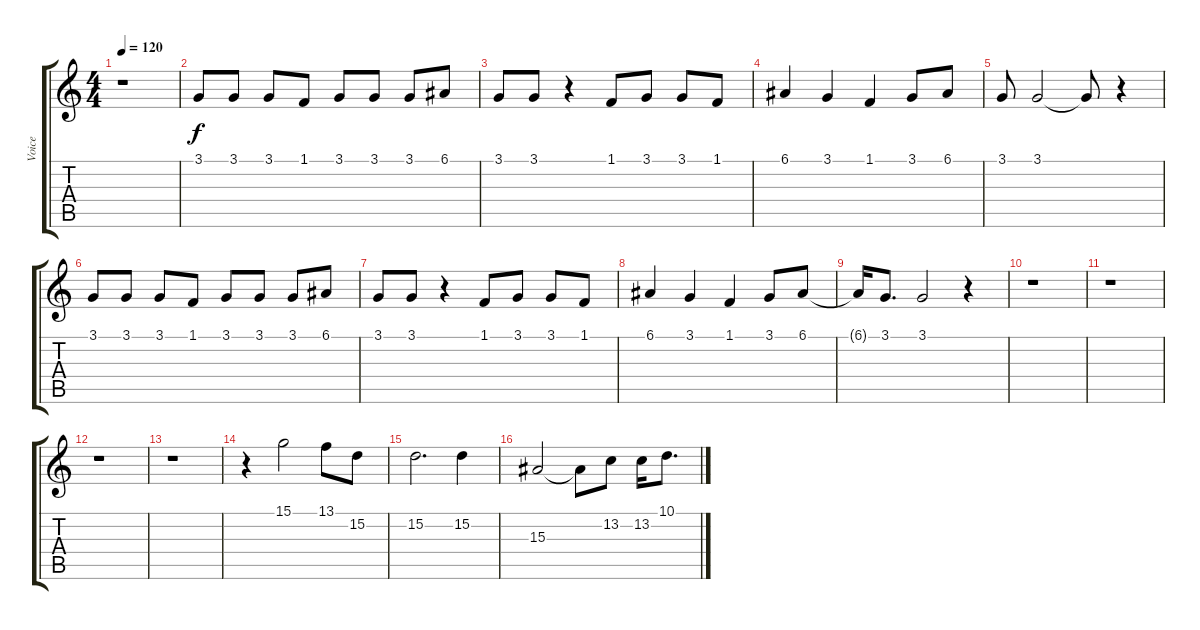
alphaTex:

\track ("Voice" "Voice") {instrument lead3calliope}
\staff {score tabs}
\tuning (E4 B3 G3 D3 A2 E2) {hide}
\ts (4 4)
\tempo 120
\clef g2
\ks c
r.1{dy f} |
3.1.8 3.1.8 3.1.8 1.1.8 3.1.8 3.1.8 3.1.8 6.1.8 |
3.1.8 3.1.8 r.4 1.1.8 3.1.8 3.1.8 1.1.8 |
6.1.4 3.1.4 1.1.4 3.1.8 6.1.8 |
3.1.8 3.1.2 3.1{t}.8 r.4 |
3.1.8 3.1.8 3.1.8 1.1.8 3.1.8 3.1.8 3.1.8 6.1.8 |
3.1.8 3.1.8 r.4 1.1.8 3.1.8 3.1.8 1.1.8 |
6.1.4 3.1.4 1.1.4 3.1.8 6.1.8 |
6.1{t}.16 3.1.8{d} 3.1.2 r.4 |
r.1 |
r.1 |
r.1 |
r.1 |
r.4 15.1.2 13.1.8 15.2.8 |
15.2.2{d} 15.2.4 |
15.3.2 15.3{t}.8 13.2.8 13.2.16 10.1.8{d}
